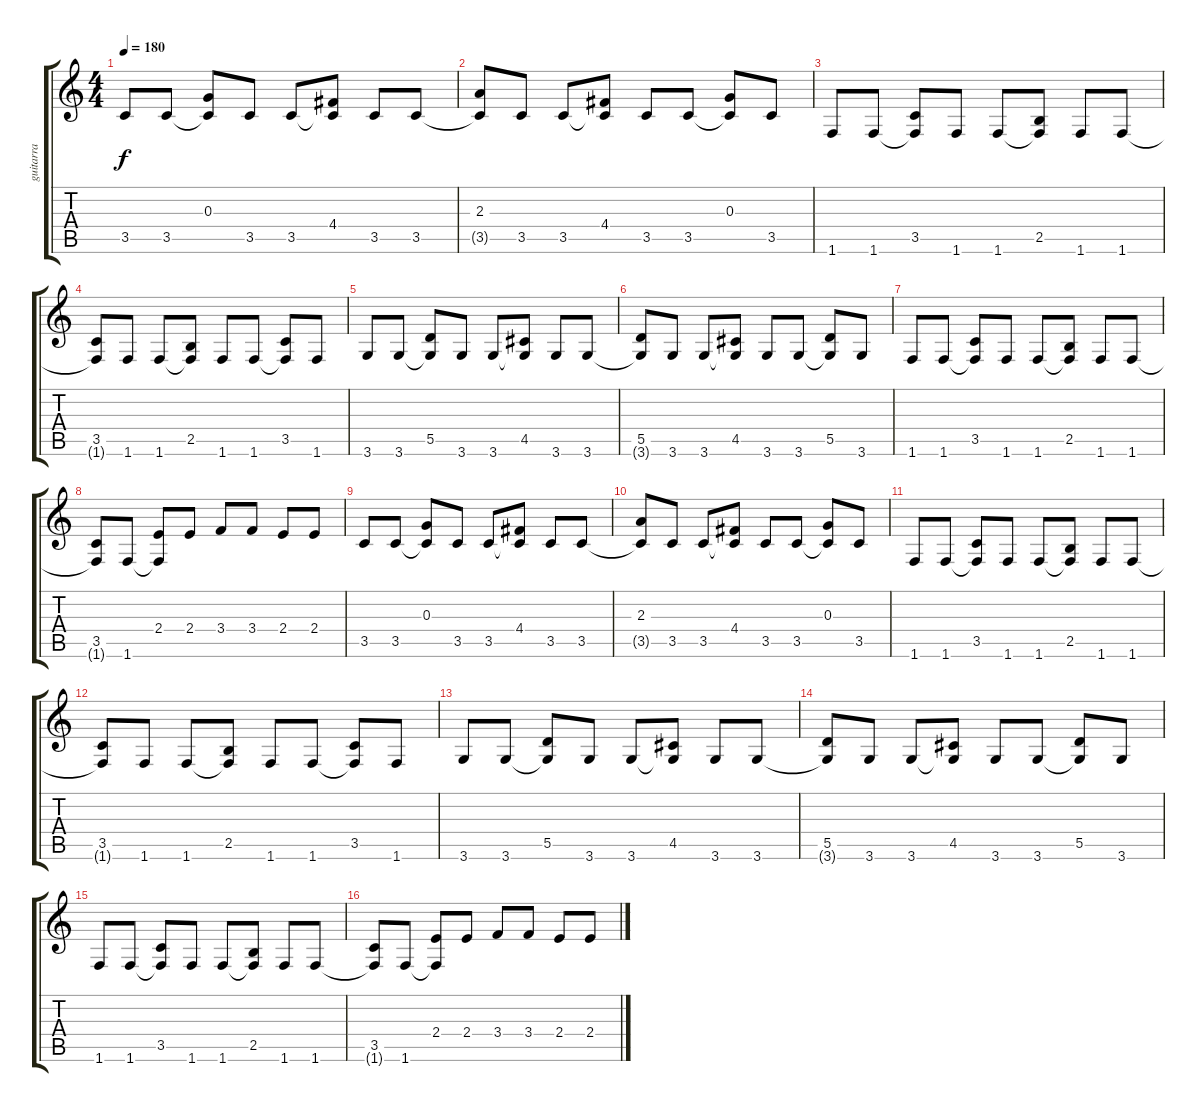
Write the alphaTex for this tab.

\track ("guitarra" "guitarra") {instrument distortionguitar}
\staff {score tabs}
\tuning (E4 B3 G3 D3 A2 E2) {hide}
\ts (4 4)
\tempo 180
\clef g2
\ks c
3.5.8{dy f instrument electricguitarclean} 3.5.8 (0.3 3.5{t}).8 3.5.8 3.5.8 (4.4 3.5{t}).8 3.5.8 3.5.8 |
(2.3 3.5{t}).8{instrument electricguitarclean} 3.5.8 3.5.8 (4.4 3.5{t}).8 3.5.8 3.5.8 (0.3 3.5{t}).8 3.5.8 |
1.6.8{instrument electricguitarclean} 1.6.8 (3.5 1.6{t}).8 1.6.8 1.6.8 (2.5 1.6{t}).8 1.6.8 1.6.8 |
(3.5 1.6{t}).8{instrument electricguitarclean} 1.6.8 1.6.8 (2.5 1.6{t}).8 1.6.8 1.6.8 (3.5 1.6{t}).8 1.6.8 |
3.6.8{instrument electricguitarclean} 3.6.8 (5.5 3.6{t}).8 3.6.8 3.6.8 (4.5 3.6{t}).8 3.6.8 3.6.8 |
(5.5 3.6{t}).8{instrument electricguitarclean} 3.6.8 3.6.8 (4.5 3.6{t}).8 3.6.8 3.6.8 (5.5 3.6{t}).8 3.6.8 |
1.6.8{instrument electricguitarclean} 1.6.8 (3.5 1.6{t}).8 1.6.8 1.6.8 (2.5 1.6{t}).8 1.6.8 1.6.8 |
(3.5 1.6{t}).8{instrument electricguitarclean} 1.6.8 (2.4 1.6{t}).8 2.4.8 3.4.8 3.4.8 2.4.8 2.4.8 |
3.5.8{instrument distortionguitar} 3.5.8 (0.3 3.5{t}).8 3.5.8 3.5.8 (4.4 3.5{t}).8 3.5.8 3.5.8 |
(2.3 3.5{t}).8 3.5.8 3.5.8 (4.4 3.5{t}).8 3.5.8 3.5.8 (0.3 3.5{t}).8 3.5.8 |
1.6.8 1.6.8 (3.5 1.6{t}).8 1.6.8 1.6.8 (2.5 1.6{t}).8 1.6.8 1.6.8 |
(3.5 1.6{t}).8 1.6.8 1.6.8 (2.5 1.6{t}).8 1.6.8 1.6.8 (3.5 1.6{t}).8 1.6.8 |
3.6.8 3.6.8 (5.5 3.6{t}).8 3.6.8 3.6.8 (4.5 3.6{t}).8 3.6.8 3.6.8 |
(5.5 3.6{t}).8 3.6.8 3.6.8 (4.5 3.6{t}).8 3.6.8 3.6.8 (5.5 3.6{t}).8 3.6.8 |
1.6.8 1.6.8 (3.5 1.6{t}).8 1.6.8 1.6.8 (2.5 1.6{t}).8 1.6.8 1.6.8 |
(3.5 1.6{t}).8 1.6.8 (2.4 1.6{t}).8 2.4.8 3.4.8 3.4.8 2.4.8 2.4.8
